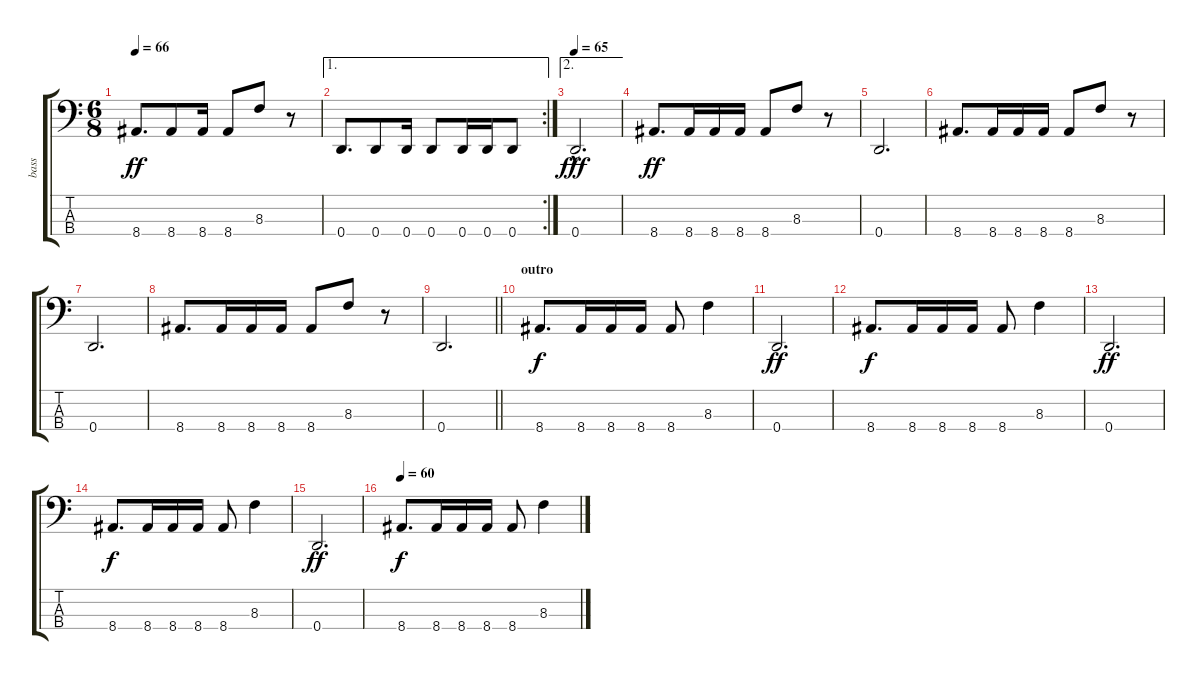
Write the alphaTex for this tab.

\track ("bass" "bass") {instrument electricbassfinger}
\staff {score tabs}
\tuning (G2 D2 A1 D1) {hide}
\ts (6 8)
\tempo 66
\clef f4
\ks c
8.4.8{d dy ff} 8.4.8 8.4.16 8.4.8 8.3.8 r.8 |
\ae 1
\rc 2
0.4.8{d} 0.4.8 0.4.16 0.4.8 0.4.16 0.4.16 0.4.8 |
\ae 2
\tempo 65
0.4{hac}.2{d dy fff} |
8.4.8{d dy ff} 8.4.16 8.4.16 8.4.16 8.4.8 8.3.8 r.8 |
0.4.2{d} |
8.4.8{d} 8.4.16 8.4.16 8.4.16 8.4.8 8.3.8 r.8 |
0.4.2{d} |
8.4.8{d} 8.4.16 8.4.16 8.4.16 8.4.8 8.3.8 r.8 |
\barLineRight lightlight
0.4.2{d} |
\section ("" "outro")
8.4.8{d dy f} 8.4.16 8.4.16 8.4.16 8.4.8 8.3.4 |
0.4.2{d dy ff} |
8.4.8{d dy f} 8.4.16 8.4.16 8.4.16 8.4.8 8.3.4 |
0.4.2{d dy ff} |
8.4.8{d dy f} 8.4.16 8.4.16 8.4.16 8.4.8 8.3.4 |
0.4.2{d dy ff} |
\tempo 60
8.4.8{d dy f} 8.4.16 8.4.16 8.4.16 8.4.8 8.3.4
